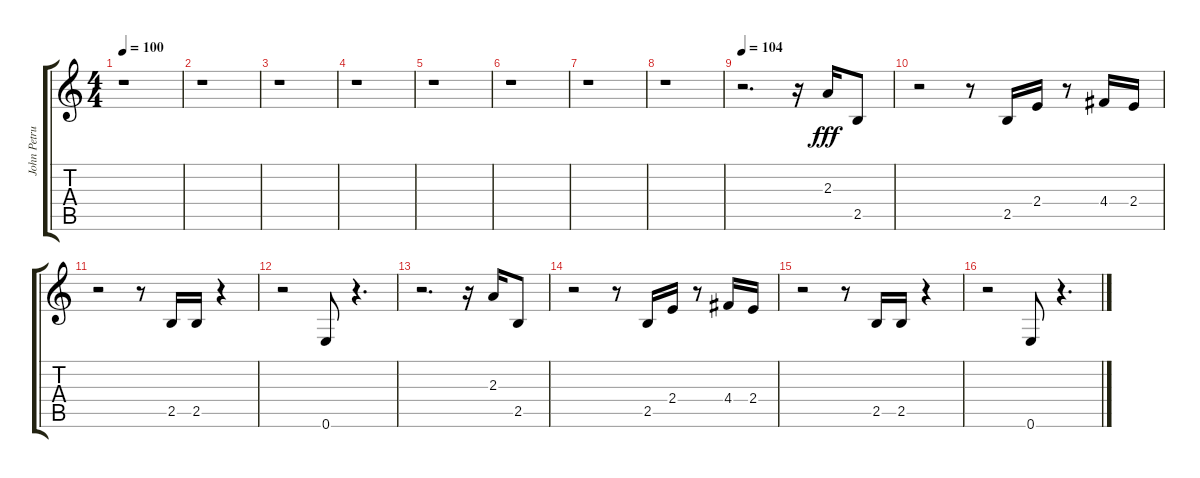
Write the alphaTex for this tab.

\track ("John Petrucci (muted)" "John Petru") {instrument electricguitarmuted}
\staff {score tabs}
\tuning (E4 B3 G3 D3 A2 E2) {hide}
\ts (4 4)
\tempo 100
\clef g2
\ks c
r.1{dy fff} |
r.1 |
r.1 |
r.1 |
r.1 |
r.1 |
r.1 |
r.1 |
\tempo 104
r.2{d} r.16 2.3.16 2.5.8 |
r.2 r.8 2.5.16 2.4.16 r.8 4.4.16 2.4.16 |
r.2 r.8 2.5.16 2.5.16 r.4 |
r.2 0.6.8 r.4{d} |
r.2{d} r.16 2.3.16 2.5.8 |
r.2 r.8 2.5.16 2.4.16 r.8 4.4.16 2.4.16 |
r.2 r.8 2.5.16 2.5.16 r.4 |
r.2 0.6.8 r.4{d}
